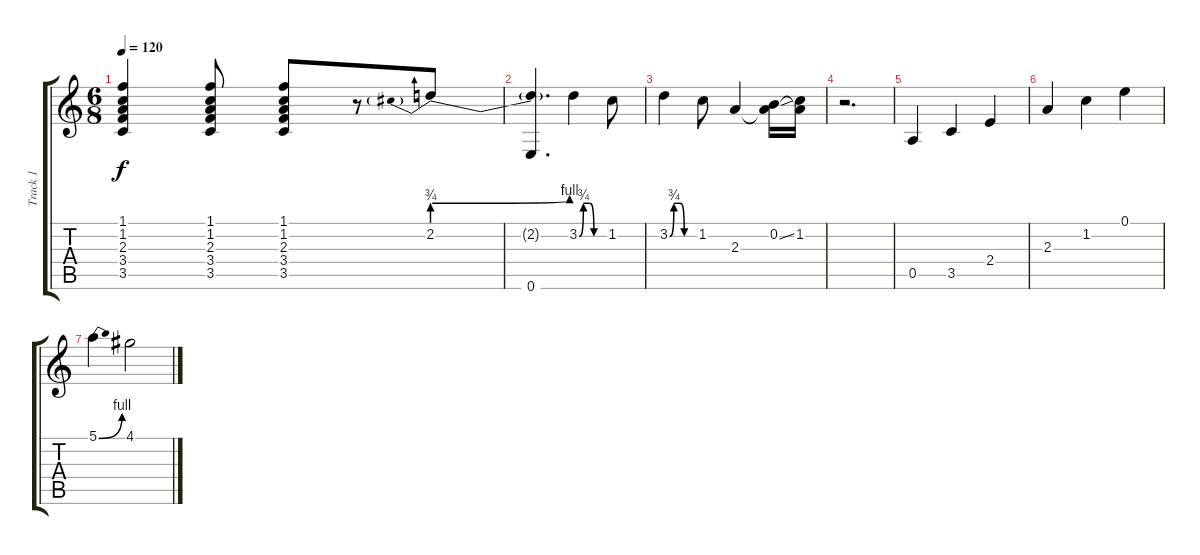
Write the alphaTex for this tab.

\track ("Track 1" "Track 1") {instrument acousticguitarsteel}
\staff {score tabs}
\tuning (E4 B3 G3 D3 A2 E2) {hide}
\ts (6 8)
\tempo 120
\clef g2
\ks c
(1.1 1.2 2.3 3.4 3.5).4{dy f} (1.1 1.2 2.3 3.4 3.5).8 (1.1 1.2 2.3 3.4 3.5).8 r.8 2.2{be (prebendbend 0 3 60 4)}.8 |
(2.2{t} 0.6).4{d} 3.2{be (custom 0 0 10 3 25 3 35 0 60 0)}.4 1.2.8 |
3.2{be (custom 0 0 10 3 25 3 35 0 60 0)}.4 1.2.8 2.3.4 (0.2{ss} 2.3{t}).16 (1.2 2.3{t}).16 |
r.2{d} |
0.5.4 3.5.4 2.4.4 |
2.3.4 1.2.4 0.1.4 |
5.1{be (bend 0 0 60 4)}.4 4.1.2
